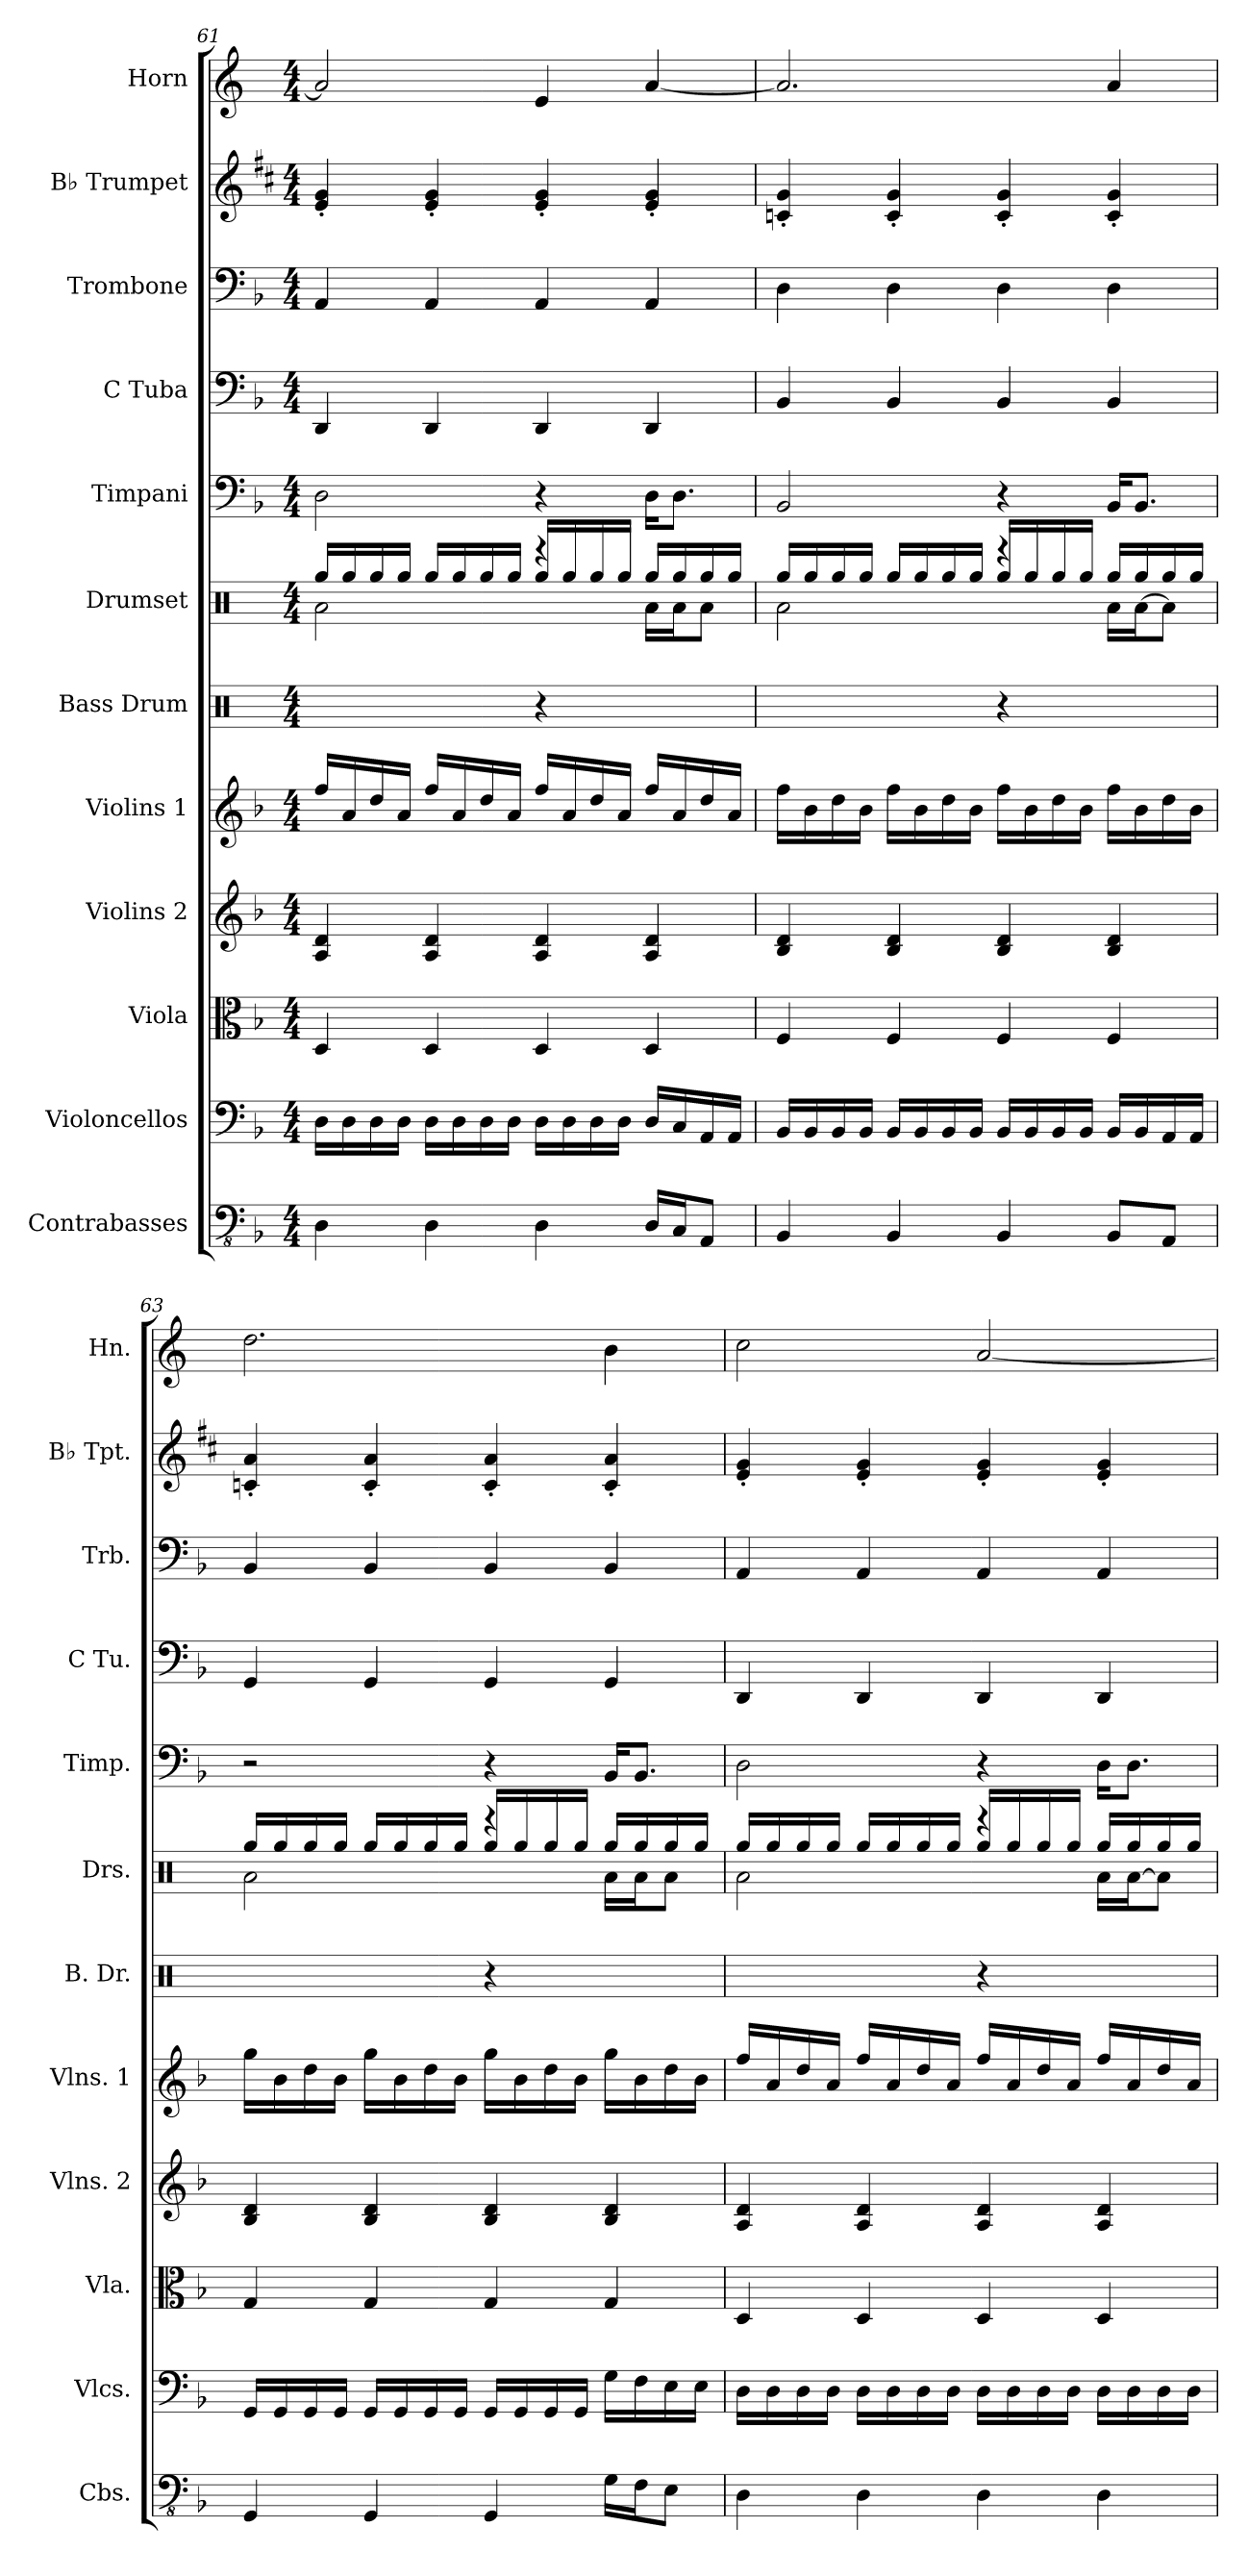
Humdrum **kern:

**kern	**kern	**kern	**kern	**kern	**kern	**kern	**kern	**kern	**kern	**kern	**kern
*part12	*part11	*part10	*part9	*part8	*part7	*part6	*part5	*part4	*part3	*part2	*part1
*staff12	*staff11	*staff10	*staff9	*staff8	*staff7	*staff6	*staff5	*staff4	*staff3	*staff2	*staff1
*I"Contrabasses	*I"Violoncellos	*I"Viola	*I"Violins 2	*I"Violins 1	*I"Bass Drum	*I"Drumset	*I"Timpani	*I"C Tuba	*I"Trombone	*I"B♭ Trumpet	*I"Horn
*I'Cbs.	*I'Vlcs.	*I'Vla.	*I'Vlns. 2	*I'Vlns. 1	*I'B. Dr.	*I'Drs.	*I'Timp.	*I'C Tu.	*I'Trb.	*I'B♭ Tpt.	*I'Hn.
!!LO:PB:g=z
*clefFv4	*clefF4	*clefC3	*clefG2	*clefG2	*clefX	*clefX	*clefF4	*clefF4	*clefF4	*clefG2	*clefG2
*	*	*	*	*	*	*	*	*	*	*ITrd1c2	*ITrd4c7
*k[b-]	*k[b-]	*k[b-]	*k[b-]	*k[b-]	*k[]	*k[]	*k[b-]	*k[b-]	*k[b-]	*k[]	*k[b-]
*F:	*F:	*F:	*F:	*F:	*C:	*C:	*F:	*F:	*F:	*C:	*F:
*M4/4	*M4/4	*M4/4	*M4/4	*M4/4	*M4/4	*M4/4	*M4/4	*M4/4	*M4/4	*M4/4	*M4/4
=61	=61	=61	=61	=61	=61	=61	=61	=61	=61	=61	=61
*	*	*	*	*	*	*^	*	*	*	*	*
4DD\	16D\LL	4D/	4A/ 4d/	16ff/LL	2R\	2Ra\	16Rgg/LL	2D\	4DD/	4AA/	4d/' 4f/'	2d/]
.	16D\	.	.	16a/	.	.	16Rgg/	.	.	.	.	.
.	16D\	.	.	16dd/	.	.	16Rgg/	.	.	.	.	.
.	16D\JJ	.	.	16a/JJ	.	.	16Rgg/JJ	.	.	.	.	.
4DD\	16D\LL	4D/	4A/ 4d/	16ff/LL	.	.	16Rgg/LL	.	4DD/	4AA/	4d/' 4f/'	.
.	16D\	.	.	16a/	.	.	16Rgg/	.	.	.	.	.
.	16D\	.	.	16dd/	.	.	16Rgg/	.	.	.	.	.
.	16D\JJ	.	.	16a/JJ	.	.	16Rgg/JJ	.	.	.	.	.
4DD\	16D\LL	4D/	4A/ 4d/	16ff/LL	4r	4r	16Rgg/LL	4r	4DD/	4AA/	4d/' 4f/'	4A/
.	16D\	.	.	16a/	.	.	16Rgg/	.	.	.	.	.
.	16D\	.	.	16dd/	.	.	16Rgg/	.	.	.	.	.
.	16D\JJ	.	.	16a/JJ	.	.	16Rgg/JJ	.	.	.	.	.
16DD/LL	16D/LL	4D/	4A/ 4d/	16ff/LL	4R\	16Ra\LL	16Rgg/LL	16D\KL	4DD/	4AA/	4d/' 4f/'	[4d/
16CC/J	16C/	.	.	16a/	.	16Ra\J	16Rgg/	8.D\J	.	.	.	.
8AAA/J	16AA/	.	.	16dd/	.	8Ra\J	16Rgg/	.	.	.	.	.
.	16AA/JJ	.	.	16a/JJ	.	.	16Rgg/JJ	.	.	.	.	.
=62	=62	=62	=62	=62	=62	=62	=62	=62	=62	=62	=62	=62
4BBB-/	16BB-/LL	4F/	4B-/ 4d/	16ff\LL	2R\	2Ra\	16Rgg/LL	2BB-/	4BB-/	4D\	4B-X/' 4f/'	2.d/]
.	16BB-/	.	.	16b-\	.	.	16Rgg/	.	.	.	.	.
.	16BB-/	.	.	16dd\	.	.	16Rgg/	.	.	.	.	.
.	16BB-/JJ	.	.	16b-\JJ	.	.	16Rgg/JJ	.	.	.	.	.
4BBB-/	16BB-/LL	4F/	4B-/ 4d/	16ff\LL	.	.	16Rgg/LL	.	4BB-/	4D\	4B-/' 4f/'	.
.	16BB-/	.	.	16b-\	.	.	16Rgg/	.	.	.	.	.
.	16BB-/	.	.	16dd\	.	.	16Rgg/	.	.	.	.	.
.	16BB-/JJ	.	.	16b-\JJ	.	.	16Rgg/JJ	.	.	.	.	.
4BBB-/	16BB-/LL	4F/	4B-/ 4d/	16ff\LL	4r	4r	16Rgg/LL	4r	4BB-/	4D\	4B-/' 4f/'	.
.	16BB-/	.	.	16b-\	.	.	16Rgg/	.	.	.	.	.
.	16BB-/	.	.	16dd\	.	.	16Rgg/	.	.	.	.	.
.	16BB-/JJ	.	.	16b-\JJ	.	.	16Rgg/JJ	.	.	.	.	.
8BBB-/L	16BB-/LL	4F/	4B-/ 4d/	16ff\LL	4R\	16Ra\LL	16Rgg/LL	16BB-/KL	4BB-/	4D\	4B-/' 4f/'	4d/
.	16BB-/	.	.	16b-\	.	[16Ra\J	16Rgg/	8.BB-/J	.	.	.	.
8AAA/J	16AA/	.	.	16dd\	.	8Ra\J]	16Rgg/	.	.	.	.	.
.	16AA/JJ	.	.	16b-\JJ	.	.	16Rgg/JJ	.	.	.	.	.
=63	=63	=63	=63	=63	=63	=63	=63	=63	=63	=63	=63	=63
4GGG/	16GG/LL	4G/	4B-/ 4d/	16gg\LL	2R\	2Ra\	16Rgg/LL	2r	4GG/	4BB-/	4B-X/' 4g/'	2.g\
.	16GG/	.	.	16b-\	.	.	16Rgg/	.	.	.	.	.
.	16GG/	.	.	16dd\	.	.	16Rgg/	.	.	.	.	.
.	16GG/JJ	.	.	16b-\JJ	.	.	16Rgg/JJ	.	.	.	.	.
4GGG/	16GG/LL	4G/	4B-/ 4d/	16gg\LL	.	.	16Rgg/LL	.	4GG/	4BB-/	4B-/' 4g/'	.
.	16GG/	.	.	16b-\	.	.	16Rgg/	.	.	.	.	.
.	16GG/	.	.	16dd\	.	.	16Rgg/	.	.	.	.	.
.	16GG/JJ	.	.	16b-\JJ	.	.	16Rgg/JJ	.	.	.	.	.
4GGG/	16GG/LL	4G/	4B-/ 4d/	16gg\LL	4r	4r	16Rgg/LL	4r	4GG/	4BB-/	4B-/' 4g/'	.
.	16GG/	.	.	16b-\	.	.	16Rgg/	.	.	.	.	.
.	16GG/	.	.	16dd\	.	.	16Rgg/	.	.	.	.	.
.	16GG/JJ	.	.	16b-\JJ	.	.	16Rgg/JJ	.	.	.	.	.
16GG\LL	16G\LL	4G/	4B-/ 4d/	16gg\LL	4R\	16Ra\LL	16Rgg/LL	16BB-/KL	4GG/	4BB-/	4B-/' 4g/'	4e\
16FF\J	16F\	.	.	16b-\	.	16Ra\J	16Rgg/	8.BB-/J	.	.	.	.
8EE\J	16E\	.	.	16dd\	.	8Ra\J	16Rgg/	.	.	.	.	.
.	16E\JJ	.	.	16b-\JJ	.	.	16Rgg/JJ	.	.	.	.	.
=64	=64	=64	=64	=64	=64	=64	=64	=64	=64	=64	=64	=64
4DD\	16D\LL	4D/	4A/ 4d/	16ff/LL	2R\	2Ra\	16Rgg/LL	2D\	4DD/	4AA/	4d/' 4f/'	2f\
.	16D\	.	.	16a/	.	.	16Rgg/	.	.	.	.	.
.	16D\	.	.	16dd/	.	.	16Rgg/	.	.	.	.	.
.	16D\JJ	.	.	16a/JJ	.	.	16Rgg/JJ	.	.	.	.	.
4DD\	16D\LL	4D/	4A/ 4d/	16ff/LL	.	.	16Rgg/LL	.	4DD/	4AA/	4d/' 4f/'	.
.	16D\	.	.	16a/	.	.	16Rgg/	.	.	.	.	.
.	16D\	.	.	16dd/	.	.	16Rgg/	.	.	.	.	.
.	16D\JJ	.	.	16a/JJ	.	.	16Rgg/JJ	.	.	.	.	.
4DD\	16D\LL	4D/	4A/ 4d/	16ff/LL	4r	4r	16Rgg/LL	4r	4DD/	4AA/	4d/' 4f/'	[2d/
.	16D\	.	.	16a/	.	.	16Rgg/	.	.	.	.	.
.	16D\	.	.	16dd/	.	.	16Rgg/	.	.	.	.	.
.	16D\JJ	.	.	16a/JJ	.	.	16Rgg/JJ	.	.	.	.	.
4DD\	16D\LL	4D/	4A/ 4d/	16ff/LL	4R\	16Ra\LL	16Rgg/LL	16D\KL	4DD/	4AA/	4d/' 4f/'	.
.	16D\	.	.	16a/	.	[16Ra\J	16Rgg/	8.D\J	.	.	.	.
.	16D\	.	.	16dd/	.	8Ra\J]	16Rgg/	.	.	.	.	.
.	16D\JJ	.	.	16a/JJ	.	.	16Rgg/JJ	.	.	.	.	.
*	*	*	*	*	*	*v	*v	*	*	*	*	*
=	=	=	=	=	=	=	=	=	=	=	=
*-	*-	*-	*-	*-	*-	*-	*-	*-	*-	*-	*-
